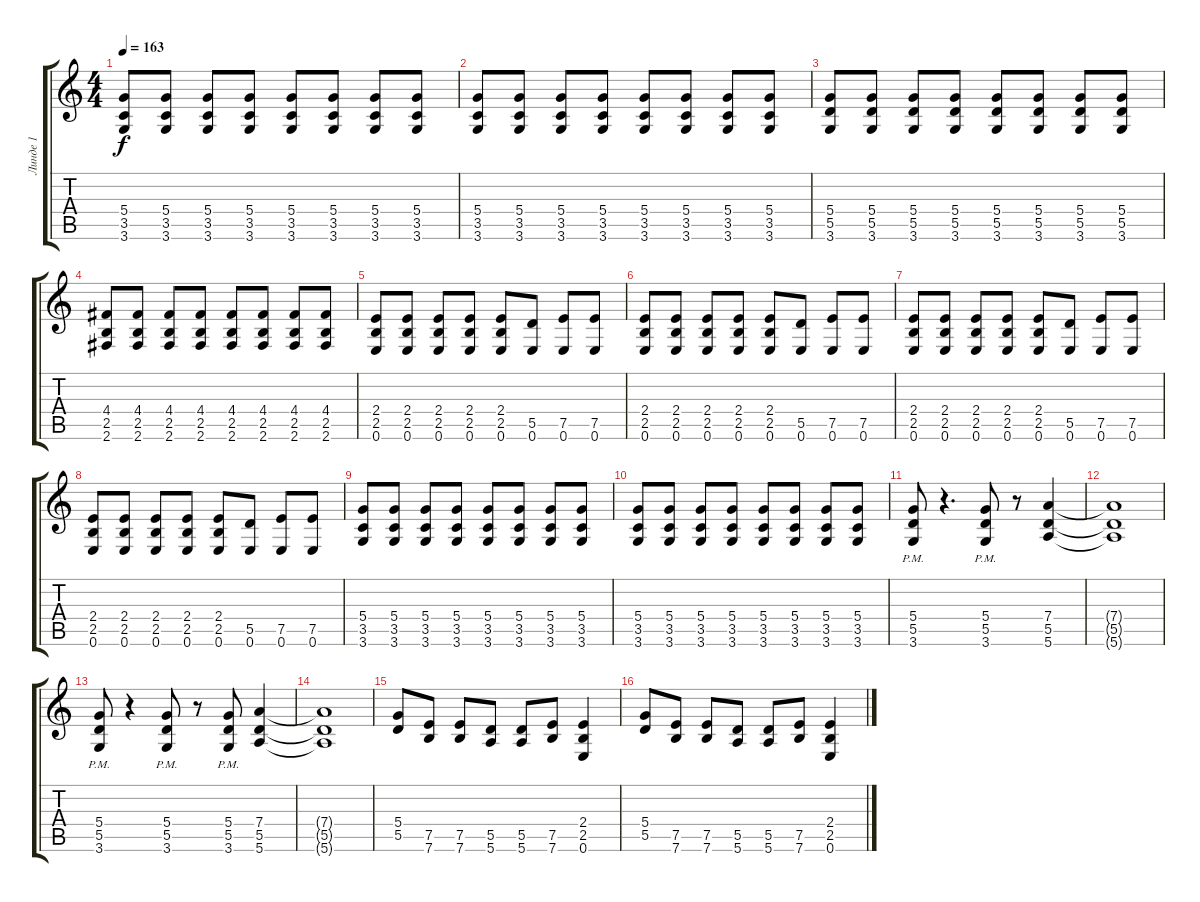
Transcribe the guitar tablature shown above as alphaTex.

\track ("Линде 1" "Линде 1") {instrument distortionguitar}
\staff {score tabs}
\tuning (E4 B3 G3 D3 A2 E2) {hide}
\ts (4 4)
\tempo 163
\clef g2
\ks c
(5.4 3.5 3.6).8{dy f} (5.4 3.5 3.6).8 (5.4 3.5 3.6).8 (5.4 3.5 3.6).8 (5.4 3.5 3.6).8 (5.4 3.5 3.6).8 (5.4 3.5 3.6).8 (5.4 3.5 3.6).8 |
(5.4 3.5 3.6).8 (5.4 3.5 3.6).8 (5.4 3.5 3.6).8 (5.4 3.5 3.6).8 (5.4 3.5 3.6).8 (5.4 3.5 3.6).8 (5.4 3.5 3.6).8 (5.4 3.5 3.6).8 |
(5.4 5.5 3.6).8 (5.4 5.5 3.6).8 (5.4 5.5 3.6).8 (5.4 5.5 3.6).8 (5.4 5.5 3.6).8 (5.4 5.5 3.6).8 (5.4 5.5 3.6).8 (5.4 5.5 3.6).8 |
(4.4 2.5 2.6).8 (4.4 2.5 2.6).8 (4.4 2.5 2.6).8 (4.4 2.5 2.6).8 (4.4 2.5 2.6).8 (4.4 2.5 2.6).8 (4.4 2.5 2.6).8 (4.4 2.5 2.6).8 |
(2.4 2.5 0.6).8 (2.4 2.5 0.6).8 (2.4 2.5 0.6).8 (2.4 2.5 0.6).8 (2.4 2.5 0.6).8 (5.5 0.6).8 (7.5 0.6).8 (7.5 0.6).8 |
(2.4 2.5 0.6).8 (2.4 2.5 0.6).8 (2.4 2.5 0.6).8 (2.4 2.5 0.6).8 (2.4 2.5 0.6).8 (5.5 0.6).8 (7.5 0.6).8 (7.5 0.6).8 |
(2.4 2.5 0.6).8 (2.4 2.5 0.6).8 (2.4 2.5 0.6).8 (2.4 2.5 0.6).8 (2.4 2.5 0.6).8 (5.5 0.6).8 (7.5 0.6).8 (7.5 0.6).8 |
(2.4 2.5 0.6).8 (2.4 2.5 0.6).8 (2.4 2.5 0.6).8 (2.4 2.5 0.6).8 (2.4 2.5 0.6).8 (5.5 0.6).8 (7.5 0.6).8 (7.5 0.6).8 |
(5.4 3.5 3.6).8 (5.4 3.5 3.6).8 (5.4 3.5 3.6).8 (5.4 3.5 3.6).8 (5.4 3.5 3.6).8 (5.4 3.5 3.6).8 (5.4 3.5 3.6).8 (5.4 3.5 3.6).8 |
(5.4 3.5 3.6).8 (5.4 3.5 3.6).8 (5.4 3.5 3.6).8 (5.4 3.5 3.6).8 (5.4 3.5 3.6).8 (5.4 3.5 3.6).8 (5.4 3.5 3.6).8 (5.4 3.5 3.6).8 |
(5.4{pm} 5.5{pm} 3.6{pm}).8 r.4{d} (5.4{pm} 5.5{pm} 3.6{pm}).8 r.8 (7.4 5.5 5.6).4 |
(7.4{t} 5.5{t} 5.6{t}).1 |
(5.4{pm} 5.5{pm} 3.6{pm}).8 r.4 (5.4{pm} 5.5{pm} 3.6{pm}).8 r.8 (5.4{pm} 5.5{pm} 3.6{pm}).8 (7.4 5.5 5.6).4 |
(7.4{t} 5.5{t} 5.6{t}).1 |
(5.4 5.5).8 (7.5 7.6).8 (7.5 7.6).8 (5.5 5.6).8 (5.5 5.6).8 (7.5 7.6).8 (2.4 2.5 0.6).4 |
(5.4 5.5).8 (7.5 7.6).8 (7.5 7.6).8 (5.5 5.6).8 (5.5 5.6).8 (7.5 7.6).8 (2.4 2.5 0.6).4
